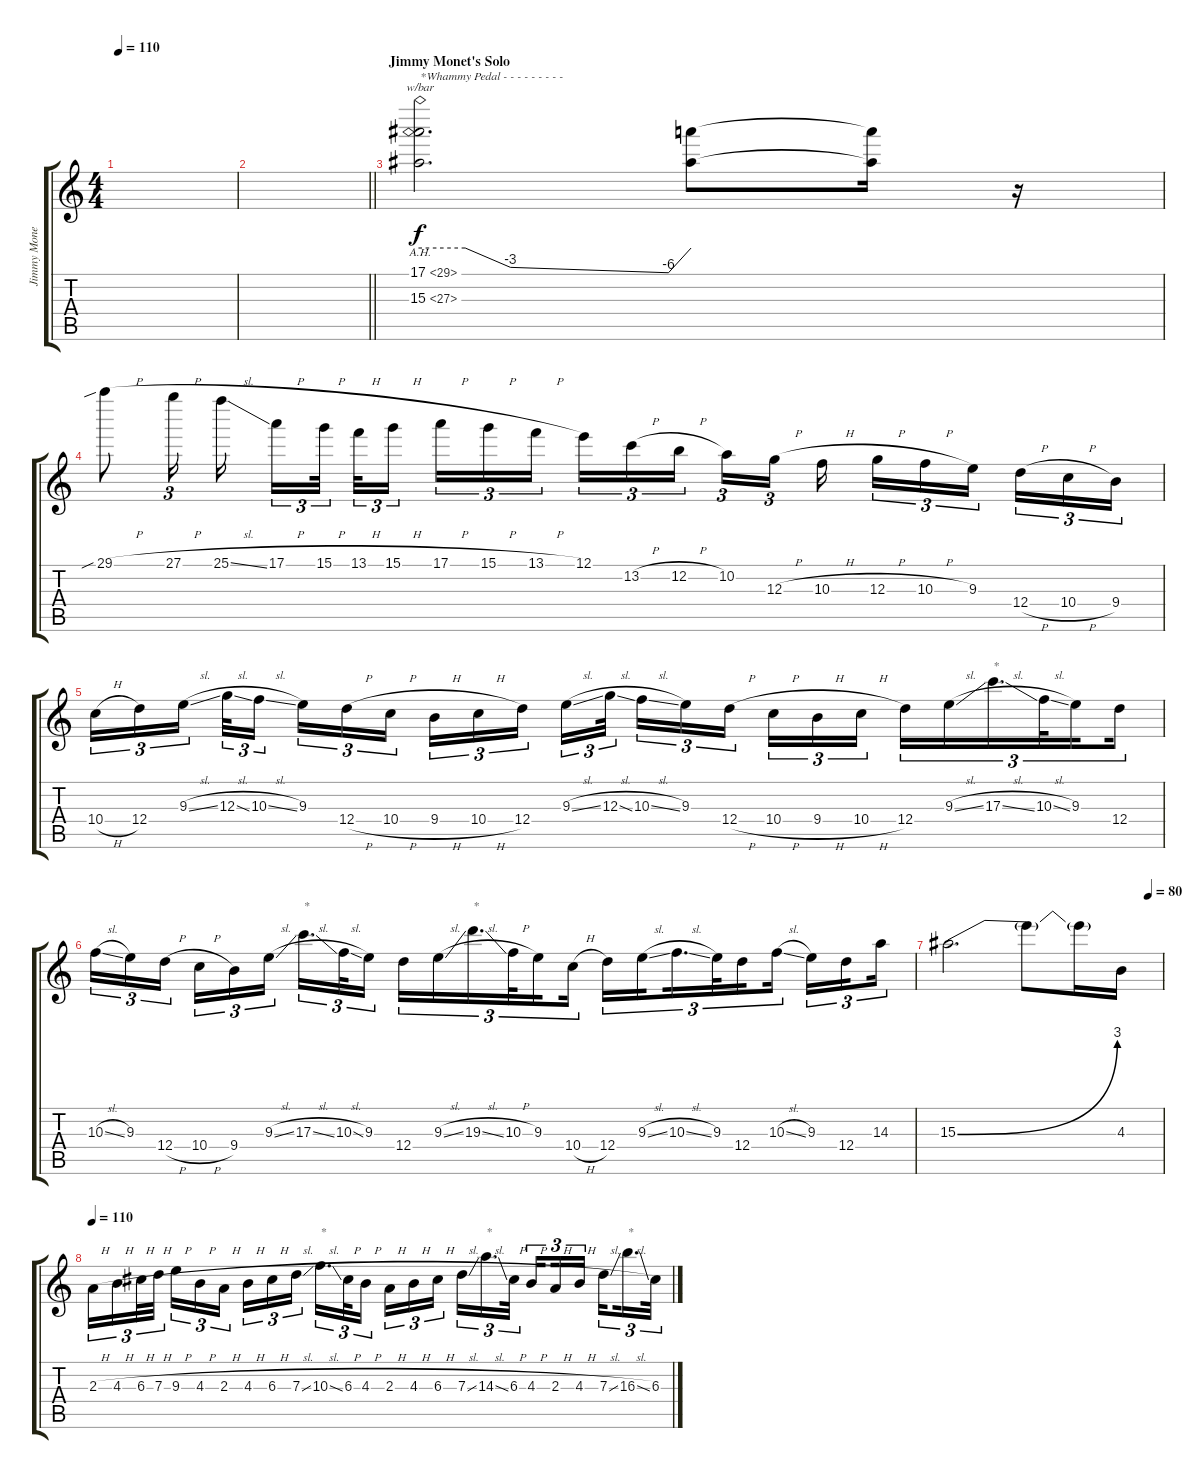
\track ("Jimmy Monet" "Jimmy Mone") {instrument overdrivenguitar}
\staff {score tabs}
\tuning (E4 B3 G3 D3 A2 E2) {hide}
\ts (4 4)
\tempo 110
\clef g2
\ks c
|
\barLineRight lightlight
|
\section ("" "Jimmy Monet's Solo")
(17.1{ah 12} 15.3{ah 12}).2{d tbe (custom default 0 0 10 0 20 -12 55 -24 60 0) txt "*Whammy Pedal - - - - - - - - -"} (17.1{t} 15.3{t}).8 (17.1{t} 15.3{t}).16 r.16 |
29.1{sib h}.8 27.1{h}.16{tu (3 2) beam splitsecondary} 25.1{sl}.16 17.1{h}.16{tu (3 2)} 15.1{h}.32{tu (3 2) beam splitsecondary} 13.1{h}.32{tu (3 2)} 15.1{h}.16{tu (3 2) beam splitsecondary} 17.1{h}.16{tu (3 2)} 15.1{h}.16{tu (3 2)} 13.1{h}.16{tu (3 2) beam splitsecondary} 12.1.16{tu (3 2)} 13.2{h}.16{tu (3 2)} 12.2{h}.16{tu (3 2) beam splitsecondary} 10.2.16{tu (3 2)} 12.3{h}.16{tu (3 2) beam splitsecondary} 10.3{h}.16 12.3{h}.16{tu (3 2)} 10.3{h}.16{tu (3 2)} 9.3.16{tu (3 2) beam splitsecondary} 12.4{h}.16{tu (3 2)} 10.4{h}.16{tu (3 2)} 9.4.16{tu (3 2)} |
10.4{h}.16{tu (3 2)} 12.4.16{tu (3 2)} 9.3{sl}.16{tu (3 2) beam splitsecondary} 12.3{sl}.32{tu (3 2)} 10.3{sl}.16{tu (3 2) beam splitsecondary} 9.3.16{tu (3 2)} 12.4{h}.16{tu (3 2)} 10.4{h}.16{tu (3 2) beam splitsecondary} 9.4{h}.16{tu (3 2)} 10.4{h}.16{tu (3 2)} 12.4.16{tu (3 2) beam splitsecondary} 9.3{sl}.16{tu (3 2)} 12.3{sl}.32{tu (3 2)} 10.3{sl}.16{tu (3 2)} 9.3.16{tu (3 2)} 12.4{h}.16{tu (3 2) beam splitsecondary} 10.4{h}.16{tu (3 2)} 9.4{h}.16{tu (3 2)} 10.4{h}.16{tu (3 2)} 12.4.16{tu (3 2)} 9.3{sl}.16{tu (3 2)} 17.3{sl}.16{d tu (3 2) txt "*"} 10.3{sl}.32{tu (3 2)} 9.3.16{tu (3 2) beam splitsecondary} 12.4.16{tu (3 2)} |
10.3{sl}.16{tu (3 2)} 9.3.16{tu (3 2)} 12.4{h}.16{tu (3 2) beam splitsecondary} 10.4{h}.16{tu (3 2)} 9.4.16{tu (3 2)} 9.3{sl}.16{tu (3 2)} 17.3{sl}.16{d tu (3 2) txt "*"} 10.3{sl}.32{tu (3 2)} 9.3.16{tu (3 2) beam splitsecondary} 12.4.16{tu (3 2)} 9.3{sl}.16{tu (3 2)} 19.3{sl}.16{d tu (3 2) txt "*"} 10.3{h}.32{tu (3 2)} 9.3.16{tu (3 2) beam splitsecondary} 10.4{h}.16{tu (3 2)} 12.4.16{tu (3 2)} 9.3{sl}.16{tu (3 2) beam splitsecondary} 10.3{sl}.16{d tu (3 2)} 9.3.32{tu (3 2)} 12.4.16{tu (3 2) beam splitsecondary} 10.3{sl}.16{tu (3 2)} 9.3.16{tu (3 2)} 12.4.16{tu (3 2) beam splitsecondary} 14.3.16{tu (3 2)} |
\tempo (80 0.9375)
15.3{be (bend 0 0 60 12)}.2{d} 15.3{t}.8 15.3{t}.16 4.3.16 |
\tempo 110
2.3{h}.16{tu (3 2)} 4.3{h}.16{tu (3 2)} 6.3{h}.32{tu (3 2)} 7.3{h}.32{tu (3 2) beam splitsecondary} 9.3{h}.16{tu (3 2)} 4.3{h}.16{tu (3 2)} 2.3{h}.16{tu (3 2)} 4.3{h}.16{tu (3 2)} 6.3{h}.16{tu (3 2)} 7.3{sl}.16{tu (3 2) beam splitsecondary} 10.3{sl}.16{d tu (3 2) txt "*"} 6.3{h}.32{tu (3 2)} 4.3{h}.16{tu (3 2)} 2.3{h}.16{tu (3 2)} 4.3{h}.16{tu (3 2)} 6.3{h}.16{tu (3 2) beam splitsecondary} 7.3{sl}.16{tu (3 2)} 14.3{sl}.16{d tu (3 2) txt "*"} 6.3{h}.32{tu (3 2)} 4.3{h}.16{tu (3 2) beam splitsecondary} 2.3{h}.16{tu (3 2)} 4.3{h}.16{tu (3 2)} 7.3{sl}.16{tu (3 2) beam splitsecondary} 16.3{sl}.16{d tu (3 2) txt "*"} 6.3{h}.32{tu (3 2)}
